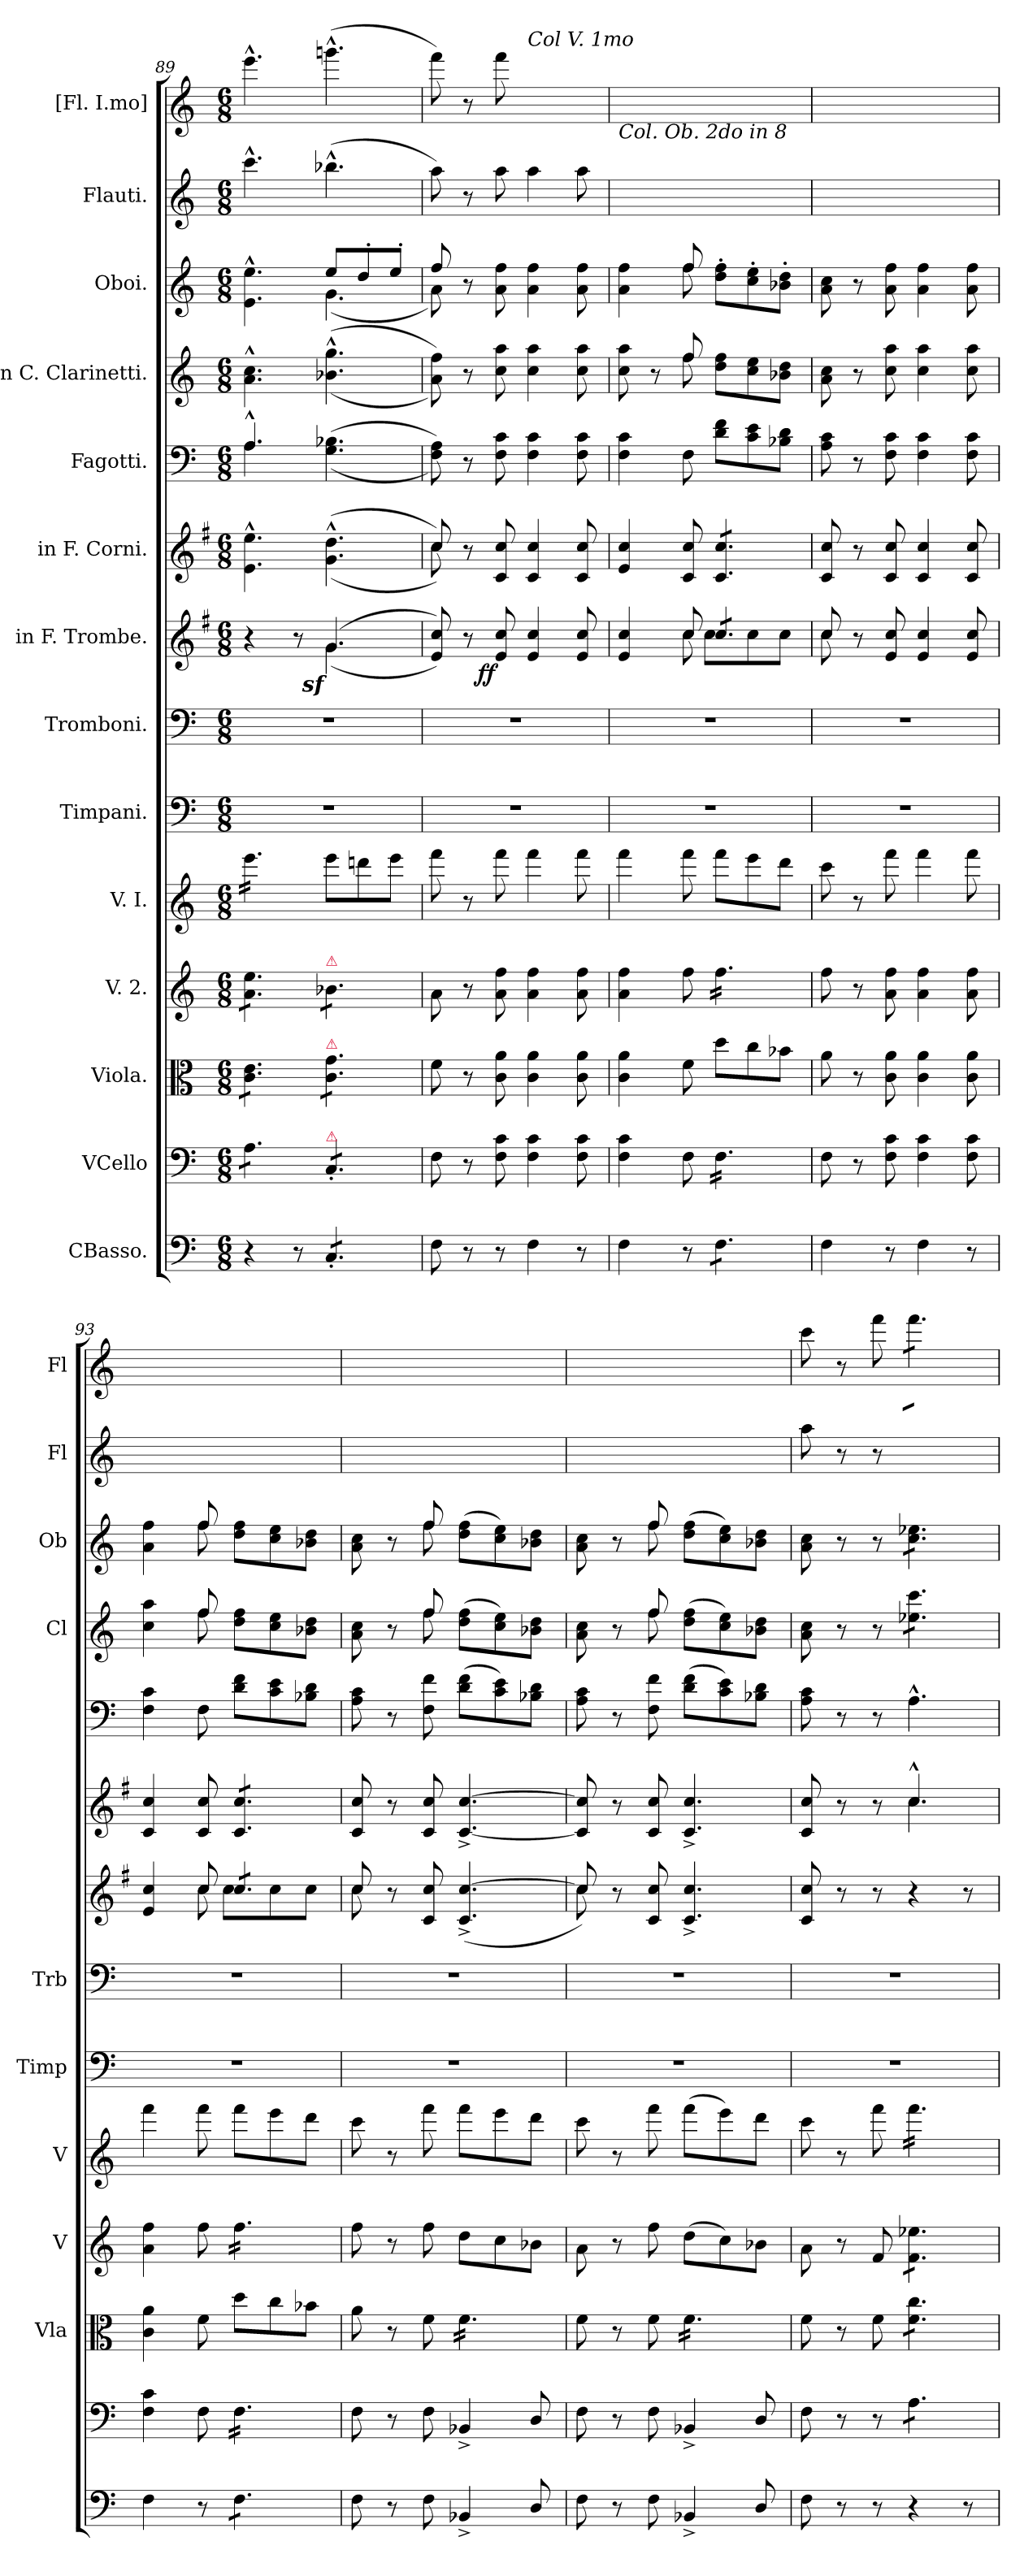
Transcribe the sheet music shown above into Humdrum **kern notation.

**kern	**kern	**kern	**kern	**kern	**kern	**kern	**kern	**dynam	**kern	**kern	**kern	**kern	**kern	**kern
*part14	*part13	*part12	*part11	*part10	*part9	*part8	*part7	*part7	*part6	*part5	*part4	*part3	*part2	*part1
*staff14	*staff13	*staff12	*staff11	*staff10	*staff9	*staff8	*staff7	*staff7	*staff6	*staff5	*staff4	*staff3	*staff2	*staff1
*I"CBasso.	*I"VCello	*I"Viola.	*I"V. 2.	*I"V. I.	*I"Timpani.	*I"Tromboni.	*I"in F. Trombe.	*	*I"in F. Corni.	*I"Fagotti.	*I"in C. Clarinetti.	*I"Oboi.	*I"Flauti.	*I"[Fl. I.mo]
*	*	*I'Vla	*I'V	*I'V	*I'Timp	*I'Trb	*	*	*	*	*I'Cl	*I'Ob	*I'Fl	*I'Fl
*clefF4	*clefF4	*clefC3	*clefG2	*clefG2	*clefF4	*clefF4	*clefG2	*	*clefG2	*clefF4	*clefG2	*clefG2	*clefG2	*clefG2
*	*	*	*	*	*	*	*ITrd-3c-5	*	*ITrd4c7	*	*	*	*	*
*k[]	*k[]	*k[]	*k[]	*k[]	*k[]	*k[]	*k[]	*	*k[]	*k[]	*k[]	*k[]	*k[]	*k[]
*M6/8	*M6/8	*M6/8	*M6/8	*M6/8	*M6/8	*M6/8	*M6/8	*	*M6/8	*M6/8	*M6/8	*M6/8	*M6/8	*M6/8
=89	=89	=89	=89	=89	=89	=89	=89	=89	=89	=89	=89	=89	=89	=89
*	*	*	*	*	*	*	*^	*	*	*^	*	*^	*	*
*	*tremolo	*	*	*	*	*	*	*	*	*	*	*	*	*	*	*	*
*	*	*tremolo	*	*	*	*	*	*	*	*	*	*	*	*	*	*	*
*	*	*	*tremolo	*	*	*	*	*	*	*	*	*	*	*	*	*	*
*	*	*	*	*tremolo	*	*	*	*	*	*	*	*	*	*	*	*	*
4r	8A\L	8c\ 8e\L	8a\ 8ee\L	16eee\LL	2.r	2.r	4r	4ryy	.	4.A^^>\ 4.a^^>\	4.A^^>/	4.A\	4.a^^>\ 4.cc^^>\	4.e^^>\ 4.ee^^>\	4.ryy	4.ccc^^>\	4.eee^^>\
.	.	.	.	16eee\	.	.	.	.	.	.	.	.	.	.	.	.	.
.	8A\	8c\ 8e\	8a\ 8ee\	16eee\	.	.	.	.	.	.	.	.	.	.	.	.	.
.	.	.	.	16eee\	.	.	.	.	.	.	.	.	.	.	.	.	.
8r	8A\J	8c\ 8e\J	8a\ 8ee\J	16eee\	.	.	8r	8ryy	.	.	.	.	.	.	.	.	.
.	.	.	.	16eee\JJ	.	.	.	.	.	.	.	.	.	.	.	.	.
*	*	*	*	*Xtremolo	*	*	*	*	*	*	*	*	*	*	*	*	*
!	!	!	!LO:TX:a:color=crimson:t=⚠	!	!	!	!	!	!	!	!	!	!	!	!	!	!
!	!	!LO:TX:a:color=crimson:t=⚠	!	!	!	!	!	!	!	!	!	!	!	!	!	!	!
!	!LO:TX:a:color=crimson:t=⚠	!	!	!	!	!	!	!	!	!	!	!	!	!	!	!	!
!LO:TX:a:color=crimson:t=⚠	!	!	!	!	!	!	!	!	!	!	!	!	!	!	!	!	!
!	!	!	!	!	!	!	!	!LO:DY:rj	!	!	!	!	!	!	!	!	!
*tremolo	*	*	*	*	*	*	*	*	*	*	*	*	*	*	*	*	*
8C'</L	8C'</L	8c\ 8g\L	8b-X\L	8eee\L	.	.	(>4.cc/	(<4.ccz<\	.	(<(>4.c^^>\ 4.g^^>\	(<(>4.G\ 4.B-X\	8ryy	(<(>4.b-X^^>\ 4.gg^^>\	8ee/L	(<4.g\	(>4.bb-X^^>\	(>4.gggn^^>\
8C'</	8C'</	8c\ 8g\	8b-X\	8dddn\	.	.	.	.	.	.	.	4ryy	.	8dd'</	.	.	.
8C'</J	8C'</J	8c\ 8g\J	8b-X\J	8eee\J	.	.	.	.	.	.	.	.	.	8ee'</J	.	.	.
*	*	*	*Xtremolo	*	*	*	*	*	*	*	*	*	*	*	*	*	*
*	*	*Xtremolo	*	*	*	*	*	*	*	*	*	*	*	*	*	*	*
*	*Xtremolo	*	*	*	*	*	*	*	*	*	*	*	*	*	*	*	*
*Xtremolo	*	*	*	*	*	*	*	*	*	*	*	*	*	*	*	*	*
*	*	*	*	*	*	*	*v	*v	*	*	*v	*v	*	*	*	*	*
=90	=90	=90	=90	=90	=90	=90	=90	=90	=90	=90	=90	=90	=90	=90	=90
*	*	*	*	*	*	*	*	*	*^	*	*	*	*	*	*
8F\	8F\	8f\	8a\	8fff\	2.r	2.r	8a/ 8ff/))	.	8f/))	8f\	8F\ 8A\))	8a\ 8ff\))	8ff/	8a\)	8aa\)	8fff\)
8r	8r	8r	8r	8r	.	.	8r	.	8r	8ryy	8r	8r	8r	8ryy	8r	8r
!	!	!	!	!	!	!	!	!LO:DY:b:rj	!	!	!	!	!	!	!	!
8r	8F\ 8c\	8c\ 8a\	8a\ 8ff\	8fff\	.	.	8a/ 8ff/	ff	8F/ 8f/	2ryy	8F\ 8c\	8cc\ 8aa\	8a\ 8ff\	2ryy	8aa\	8fff\
!	!	!	!	!	!	!	!	!	!	!	!	!	!	!	!	!LO:TX:a:i:t=Col V. 1mo
4F\	4F\ 4c\	4c\ 4a\	4a\ 4ff\	4fff\	.	.	4a/ 4ff/	.	4F/ 4f/	.	4F\ 4c\	4cc\ 4aa\	4a\ 4ff\	.	4aa\	4fff\yy
8r	8F\ 8c\	8c\ 8a\	8a\ 8ff\	8fff\	.	.	8a/ 8ff/	.	8F/ 8f/	.	8F\ 8c\	8cc\ 8aa\	8a\ 8ff\	.	8aa\	8fff\yy
*	*	*	*	*	*	*	*	*	*v	*v	*	*	*	*	*	*
=91	=91	=91	=91	=91	=91	=91	=91	=91	=91	=91	=91	=91	=91	=91	=91
*	*	*	*	*	*	*	*^	*	*	*	*^	*	*	*	*
!	!	!	!	!	!	!	!	!	!	!	!	!	!	!	!	!LO:TX:a:i:t=Col. Ob. 2do in 8	!
4F\	4F\ 4c\	4c\ 4a\	4a\ 4ff\	4fff\	2.r	2.r	4a/ 4ff/	4ryy	.	4A/ 4f/	4F\ 4c\	8cc\ 8aa\	4ryy	4a\ 4ff\	4ryy	4aa\yy	4fff\yy
.	.	.	.	.	.	.	.	.	.	.	.	8r	.	.	.	.	.
8r	8F\	8f\	8ff\	8fff\	.	.	8ff/	8ff\	.	8F/ 8f/	8F\	8ff/	8ff\	8ff/	8ff\	8fff\yy	8fff\yy
!	!	!	!	!	!	!	!LO:TX:a:color=crimson:t=⚠	!	!	!	!	!	!	!	!	!	!
*tremolo	*	*	*	*	*	*	*	*	*	*	*	*	*	*	*	*	*
*	*tremolo	*	*	*	*	*	*	*	*	*	*	*	*	*	*	*	*
*	*	*	*tremolo	*	*	*	*	*	*	*	*	*	*	*	*	*	*
*	*	*	*	*	*	*	*tremolo	*	*	*	*	*	*	*	*	*	*
*	*	*	*	*	*	*	*	*	*	*tremolo	*	*	*	*	*	*	*
8F\L	16F\LL	8dd\L	16ff\LL	8fff\L	.	.	8ff/L	8ff\L	.	8F/ 8f/L	8d\ 8f\L	8dd\ 8ff\L	8ryy	8dd'>\ 8ff'>\L	8ryy	8ddd'>\Lyy	8fff\Lyy
.	16F\	.	16ff\	.	.	.	.	.	.	.	.	.	.	.	.	.	.
8F\	16F\	8cc\	16ff\	8eee\	.	.	8ff/	8ff\	.	8F/ 8f/	8c\ 8e\	8cc\ 8ee\	4ryy	8cc'>\ 8ee'>\	4ryy	8ccc'>\yy	8eee\yy
.	16F\	.	16ff\	.	.	.	.	.	.	.	.	.	.	.	.	.	.
8F\J	16F\	8b-X\J	16ff\	8ddd\J	.	.	8ff/J	8ff\J	.	8F/ 8f/J	8B-X\ 8d\J	8b-X\ 8dd\J	.	8b-X'>\ 8dd'>\J	.	8bb-X'>\Jyy	8ddd\Jyy
*	*	*	*	*	*	*	*	*	*	*Xtremolo	*	*	*	*	*	*	*
*	*	*	*	*	*	*	*Xtremolo	*	*	*	*	*	*	*	*	*	*
*Xtremolo	*	*	*	*	*	*	*	*	*	*	*	*	*	*	*	*	*
.	16F\JJ	.	16ff\JJ	.	.	.	.	.	.	.	.	.	.	.	.	.	.
*	*	*	*Xtremolo	*	*	*	*	*	*	*	*	*	*	*	*	*	*
*	*Xtremolo	*	*	*	*	*	*	*	*	*	*	*	*	*	*	*	*
*	*	*	*	*	*	*	*	*	*	*	*	*v	*v	*	*	*	*
*	*	*	*	*	*	*	*	*	*	*	*	*	*v	*v	*	*
=92	=92	=92	=92	=92	=92	=92	=92	=92	=92	=92	=92	=92	=92	=92	=92
4F\	8F\	8a\	8ff\	8ccc\	2.r	2.r	8ff/	8ff\	.	8F/ 8f/	8A\ 8c\	8a\ 8cc\	8a\ 8cc\	8aa\yy	8ccc\yy
.	8r	8r	8r	8r	.	.	8r	8ryy	.	8r	8r	8r	8r	8ryy	8ryy
8r	8F\ 8c\	8c\ 8a\	8a\ 8ff\	8fff\	.	.	8a/ 8ff/	2ryy	.	8F/ 8f/	8F\ 8c\	8cc\ 8aa\	8a\ 8ff\	8aa\yy	8fff\yy
4F\	4F\ 4c\	4c\ 4a\	4a\ 4ff\	4fff\	.	.	4a/ 4ff/	.	.	4F/ 4f/	4F\ 4c\	4cc\ 4aa\	4a\ 4ff\	4aa\yy	4fff\yy
8r	8F\ 8c\	8c\ 8a\	8a\ 8ff\	8fff\	.	.	8a/ 8ff/	.	.	8F/ 8f/	8F\ 8c\	8cc\ 8aa\	8a\ 8ff\	8aa\yy	8fff\yy
=93	=93	=93	=93	=93	=93	=93	=93	=93	=93	=93	=93	=93	=93	=93	=93
*	*	*	*	*	*	*	*	*	*	*	*	*^	*^	*	*
4F\	4F\ 4c\	4c\ 4a\	4a\ 4ff\	4fff\	2.r	2.r	4a/ 4ff/	4ryy	.	4F/ 4f/	4F\ 4c\	4cc\ 4aa\	4ryy	4a\ 4ff\	4ryy	4aa\yy	4fff\yy
8r	8F\	8f\	8ff\	8fff\	.	.	8ff/	8ff\	.	8F/ 8f/	8F\	8ff/	8ff\	8ff/	8ff\	8fff\yy	8fff\yy
*tremolo	*	*	*	*	*	*	*	*	*	*	*	*	*	*	*	*	*
*	*tremolo	*	*	*	*	*	*	*	*	*	*	*	*	*	*	*	*
*	*	*	*tremolo	*	*	*	*	*	*	*	*	*	*	*	*	*	*
*	*	*	*	*	*	*	*tremolo	*	*	*	*	*	*	*	*	*	*
*	*	*	*	*	*	*	*	*	*	*tremolo	*	*	*	*	*	*	*
8F\L	16F\LL	8dd\L	16ff\LL	8fff\L	.	.	8ff/L	8ff\L	.	8F/ 8f/L	8d\ 8f\L	8dd\ 8ff\L	8ryy	8dd\ 8ff\L	8ryy	8ddd\Lyy	8fff\Lyy
.	16F\	.	16ff\	.	.	.	.	.	.	.	.	.	.	.	.	.	.
8F\	16F\	8cc\	16ff\	8eee\	.	.	8ff/	8ff\	.	8F/ 8f/	8c\ 8e\	8cc\ 8ee\	4ryy	8cc\ 8ee\	4ryy	8ccc\yy	8eee\yy
.	16F\	.	16ff\	.	.	.	.	.	.	.	.	.	.	.	.	.	.
8F\J	16F\	8b-X\J	16ff\	8ddd\J	.	.	8ff/J	8ff\J	.	8F/ 8f/J	8B-X\ 8d\J	8b-X\ 8dd\J	.	8b-X\ 8dd\J	.	8bb-X\Jyy	8ddd\Jyy
*	*	*	*	*	*	*	*	*	*	*Xtremolo	*	*	*	*	*	*	*
*	*	*	*	*	*	*	*Xtremolo	*	*	*	*	*	*	*	*	*	*
*Xtremolo	*	*	*	*	*	*	*	*	*	*	*	*	*	*	*	*	*
.	16F\JJ	.	16ff\JJ	.	.	.	.	.	.	.	.	.	.	.	.	.	.
*	*	*	*Xtremolo	*	*	*	*	*	*	*	*	*	*	*	*	*	*
*	*Xtremolo	*	*	*	*	*	*	*	*	*	*	*	*	*	*	*	*
=94	=94	=94	=94	=94	=94	=94	=94	=94	=94	=94	=94	=94	=94	=94	=94	=94	=94
8F\	8F\	8a\	8ff\	8ccc\	2.r	2.r	8ff/	8ff\	.	8F/ 8f/	8A\ 8c\	8a\ 8cc\	4ryy	8a\ 8cc\	4ryy	8aa\yy	8ccc\yy
8r	8r	8r	8r	8r	.	.	8r	8ryy	.	8r	8r	8r	.	8r	.	8ryy	8ryy
8F\	8F\	8f\	8ff\	8fff\	.	.	8f/ 8ff/	2ryy	.	8F/ 8f/	8F\ 8f\	8ff/	8ff\	8ff/	8ff\	8fff\yy	8fff\yy
*	*	*tremolo	*	*	*	*	*	*	*	*	*	*	*	*	*	*	*
4BB-X^</	4BB-X^</	16f\LL	8dd\L	8fff\L	.	.	(<4.f^</ [4.ff^</	.	.	[4.F^</ [4.f^</	(>8d\ 8f\L	(>8dd\ 8ff\L	8ryy	(>8dd\ 8ff\L	8ryy	(>8ddd\Lyy	8fff\Lyy
.	.	16f\	.	.	.	.	.	.	.	.	.	.	.	.	.	.	.
.	.	16f\	8cc\	8eee\	.	.	.	.	.	.	8c\ 8e\)	8cc\ 8ee\)	4ryy	8cc\ 8ee\)	4ryy	8ccc\yy)	8eee\yy
.	.	16f\	.	.	.	.	.	.	.	.	.	.	.	.	.	.	.
8D/	8D/	16f\	8b-X\J	8ddd\J	.	.	.	.	.	.	8B-X\ 8d\J	8b-X\ 8dd\J	.	8b-X\ 8dd\J	.	8bb-X\Jyy	8ddd\Jyy
.	.	16f\JJ	.	.	.	.	.	.	.	.	.	.	.	.	.	.	.
*	*	*Xtremolo	*	*	*	*	*	*	*	*	*	*	*	*	*	*	*
=95	=95	=95	=95	=95	=95	=95	=95	=95	=95	=95	=95	=95	=95	=95	=95	=95	=95
8F\	8F\	8f\	8a\	8ccc\	2.r	2.r	8ff/])	8ff\	.	8F]/ 8f]/	8A\ 8c\	8a\ 8cc\	4ryy	8a\ 8cc\	4ryy	8aa\yy	8ccc\yy
8r	8r	8r	8r	8r	.	.	8r	8ryy	.	8r	8r	8r	.	8r	.	8ryy	8ryy
8F\	8F\	8f\	8ff\	8fff\	.	.	8f/ 8ff/	2ryy	.	8F/ 8f/	8F\ 8f\	8ff/	8ff\	8ff/	8ff\	8fff\yy	8fff\yy
*	*	*tremolo	*	*	*	*	*	*	*	*	*	*	*	*	*	*	*
4BB-X^</	4BB-X^</	16f\LL	(>8dd\L	(>8fff\L	.	.	4.f^</ 4.ff^</	.	.	4.F^</ 4.f^</	(>8d\ 8f\L	(>8dd\ 8ff\L	8ryy	(>8dd\ 8ff\L	8ryy	(>8ddd\Lyy	(>8fff\Lyy
.	.	16f\	.	.	.	.	.	.	.	.	.	.	.	.	.	.	.
.	.	16f\	8cc\)	8eee\)	.	.	.	.	.	.	8c\ 8e\)	8cc\ 8ee\)	4ryy	8cc\ 8ee\)	4ryy	8ccc\yy)	8eee\yy)
.	.	16f\	.	.	.	.	.	.	.	.	.	.	.	.	.	.	.
8D/	8D/	16f\	8b-X\J	8ddd\J	.	.	.	.	.	.	8B-X\ 8d\J	8b-X\ 8dd\J	.	8b-X\ 8dd\J	.	8bb-X\Jyy	8ddd\Jyy
.	.	16f\JJ	.	.	.	.	.	.	.	.	.	.	.	.	.	.	.
*	*	*Xtremolo	*	*	*	*	*	*	*	*	*	*	*	*	*	*	*
*	*	*	*	*	*	*	*	*	*	*	*	*v	*v	*	*	*	*
*	*	*	*	*	*	*	*v	*v	*	*	*	*	*v	*v	*	*
=96	=96	=96	=96	=96	=96	=96	=96	=96	=96	=96	=96	=96	=96	=96
*	*	*	*	*	*	*	*	*	*^	*	*	*	*	*
8F\	8F\	8f\	8a\	8ccc\	2.r	2.r	8f/ 8ff/	.	8F/ 8f/	4.ryy	8A\ 8c\	8a\ 8cc\	8a\ 8cc\	8aa\	8ccc\
8r	8r	8r	8r	8r	.	.	8r	.	8r	.	8r	8r	8r	8r	8r
8r	8r	8f\	8f/	8fff\	.	.	8r	.	8r	.	8r	8r	8r	8r	8fff\
!	!	!	!	!	!	!	!	!	!	!	!	!	!	!LO:TX:a:i:t=Col. Fl Im	!
*	*tremolo	*	*	*	*	*	*	*	*	*	*	*	*	*	*
*	*	*tremolo	*	*	*	*	*	*	*	*	*	*	*	*	*
*	*	*	*tremolo	*	*	*	*	*	*	*	*	*	*	*	*
*	*	*	*	*tremolo	*	*	*	*	*	*	*	*	*	*	*
*	*	*	*	*	*	*	*	*	*	*	*	*tremolo	*	*	*
*	*	*	*	*	*	*	*	*	*	*	*	*	*tremolo	*	*
*	*	*	*	*	*	*	*	*	*	*	*	*	*	*tremolo	*
*	*	*	*	*	*	*	*	*	*	*	*	*	*	*	*tremolo
4r	8A\L	8f\ 8cc\L	8f\ 8ee-X\L	16fff\LL	.	.	4r	.	4.f^^>/	4.f\	4.A^^>\	8ee-X\ 8ccc\L	8cc\ 8ee-X\L	8fff\yyL	8fff\L
.	.	.	.	16fff\	.	.	.	.	.	.	.	.	.	.	.
.	8A\	8f\ 8cc\	8f\ 8ee-X\	16fff\	.	.	.	.	.	.	.	8ee-X\ 8ccc\	8cc\ 8ee-X\	8fff\yy	8fff\
.	.	.	.	16fff\	.	.	.	.	.	.	.	.	.	.	.
8r	8A\J	8f\ 8cc\J	8f\ 8ee-X\J	16fff\	.	.	8r	.	.	.	.	8ee-X\ 8ccc\J	8cc\ 8ee-X\J	8fff\yyJ	8fff\J
*	*	*	*	*	*	*	*	*	*	*	*	*	*	*	*Xtremolo
*	*	*	*	*	*	*	*	*	*	*	*	*	*	*Xtremolo	*
*	*	*	*	*	*	*	*	*	*	*	*	*	*Xtremolo	*	*
*	*	*	*	*	*	*	*	*	*	*	*	*Xtremolo	*	*	*
*	*	*	*Xtremolo	*	*	*	*	*	*	*	*	*	*	*	*
*	*	*Xtremolo	*	*	*	*	*	*	*	*	*	*	*	*	*
*	*Xtremolo	*	*	*	*	*	*	*	*	*	*	*	*	*	*
.	.	.	.	16fff\JJ	.	.	.	.	.	.	.	.	.	.	.
*	*	*	*	*Xtremolo	*	*	*	*	*	*	*	*	*	*	*
*	*	*	*	*	*	*	*	*	*v	*v	*	*	*	*	*
=	=	=	=	=	=	=	=	=	=	=	=	=	=	=
*-	*-	*-	*-	*-	*-	*-	*-	*-	*-	*-	*-	*-	*-	*-
